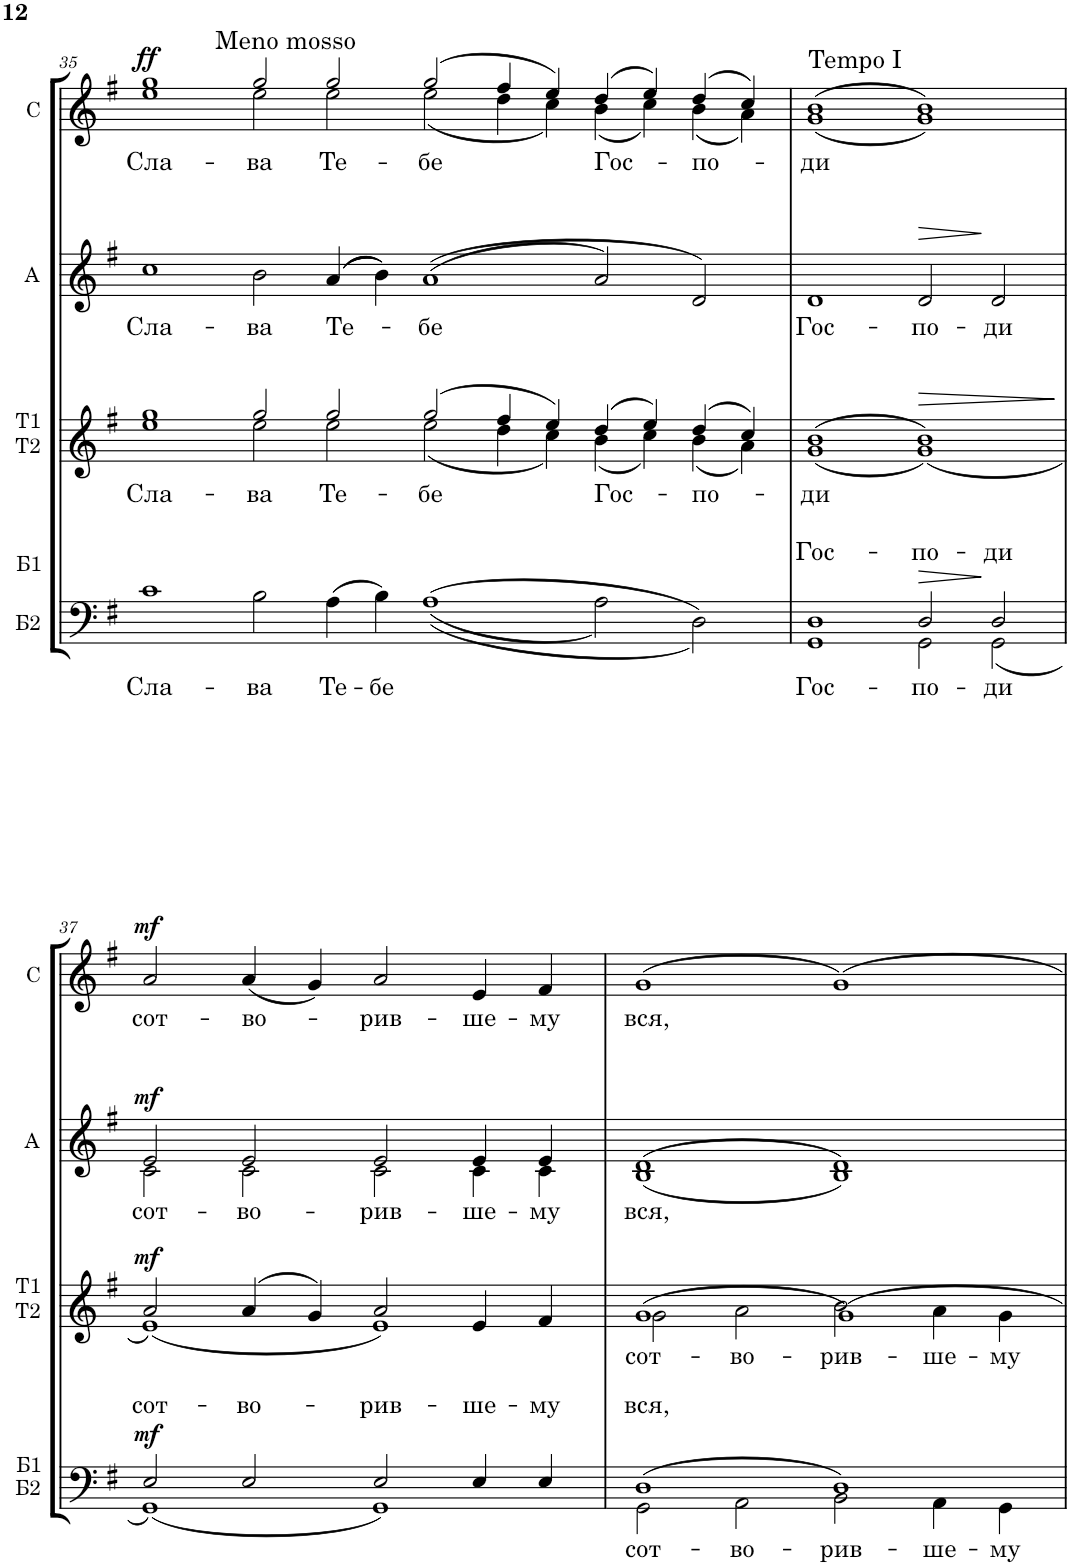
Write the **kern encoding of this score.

**kern	**text	**dynam	**kern	**text	**dynam	**kern	**text	**dynam	**kern	**text	**dynam
*part4	*part4	*part4	*part3	*part3	*part3	*part2	*part2	*part2	*part1	*part1	*part1
*staff4	*staff4	*staff4	*staff3	*staff3	*staff3	*staff2	*staff2	*staff2	*staff1	*staff1	*staff1
*I"Б2	*	*	*I"T1   T2	*	*	*I"A	*	*	*I"C	*	*
*	*	*	*I'T1   T2	*	*	*I'A	*	*	*I'C	*	*
!!LO:PB:g=z
*clefF4	*	*	*clefG2	*	*	*clefG2	*	*	*clefG2	*	*
*k[f#]	*	*	*k[f#]	*	*	*k[f#]	*	*	*k[f#]	*	*
*M16/4	*	*	*M16/4	*	*	*M16/4	*	*	*M16/4	*	*
=35	=35	=35	=35	=35	=35	=35	=35	=35	=35	=35	=35
!	!	!	!	!	!	!	!	!	!LO:TX:b:t=Б1	!	!
!	!LO:LY:b	!	!	!LO:LY:b	!	!	!LO:LY:b	!	!	!LO:LY:b	!LO:DY:a
*	*	*	*^	*	*	*	*	*	*^	*	*
1c	Сла-	.	1gg	1ee	Сла-	.	1cc	Сла-	.	1gg	1ee	Сла-	ff
!	!	!	!	!	!	!	!	!	!	!LO:TX:a:t=Meno mosso	!	!	!
!	!LO:LY:b	!	!	!	!LO:LY:b	!	!	!LO:LY:b	!	!	!	!LO:LY:b	!
2B\	-ва	.	2gg/	2ee\	-ва	.	2b\	-ва	.	2gg/	2ee\	-ва	.
!	!LO:LY:b	!	!	!	!LO:LY:b	!	!	!LO:LY:b	!	!	!	!LO:LY:b	!
(4A\	Те-	.	2gg/	2ee\	Те-	.	((4a/	Те-	.	2gg/	2ee\	Те-	.
!	!LO:LY:b	!	!	!	!	!	!	!	!	!	!	!	!
4B\)	-бе	.	.	.	.	.	4b\))	.	.	.	.	.	.
!	!	!	!	!	!LO:LY:b	!	!	!LO:LY:b	!	!	!	!LO:LY:b	!
(<(>(<1A	.	.	(2gg/	(2ee\	-бе	.	(>(>1a	бе	.	(2gg/	(2ee\	-бе	.
.	.	.	4ff#/	4dd\	.	.	.	.	.	4ff#/	4dd\	.	.
.	.	.	4ee/)	4cc\)	.	.	.	.	.	4ee/)	4cc\)	.	.
!	!	!	!	!	!LO:LY:b	!	!	!	!	!	!	!LO:LY:b	!
2A\)	.	.	(4dd/	(4b\	Гос-	.	2a/)	.	.	(4dd/	(4b\	Гос-	.
.	.	.	4ee/)	4cc\)	.	.	.	.	.	4ee/)	4cc\)	.	.
!	!	!	!	!	!LO:LY:b	!	!	!	!	!	!	!LO:LY:b	!
2D\))	.	.	(4dd/	(4b\	по-	.	2d/)	.	.	(4dd/	(4b\	по-	.
.	.	.	4cc/)	4a\)	.	.	.	.	.	4cc/)	4a\)	.	.
=36	=36	=36	=36	=36	=36	=36	=36	=36	=36	=36	=36	=36	=36
*M8/4	*	*	*M8/4	*	*	*	*M8/4	*	*	*M8/4	*	*	*
!	!	!	!	!	!	!	!	!	!	!LO:TX:a:t=Tempo I	!	!	!
!	!LO:LY:a	!	!	!	!	!	!	!	!	!	!	!	!
*^	*	*	*	*	*	*	*	*	*	*	*	*	*
!	!	!LO:LY:b	!	!	!	!LO:LY:b	!	!	!LO:LY:b	!	!	!	!LO:LY:b	!
1D	1GG	Гос-	.	(1b	(1g	ди	.	1d	Гос-	.	(1b	(1g	ди	.
!	!	!LO:LY:a	!LO:HP:b	!	!	!	!	!	!	!	!	!	!	!
!	!	!LO:LY:b	!	!	!	!	!LO:HP:b	!	!LO:LY:b	!LO:HP:b	!	!	!	!
2D/	2GG\	-по-	>	1b)	(1g)	.	>	2d/	-по-	>	1b)	1g)	.	.
!	!	!LO:LY:a	!	!	!	!	!	!	!	!	!	!	!	!
!	!	!LO:LY:b	!	!	!	!	!	!	!LO:LY:b	!	!	!	!	!
2D/	(2GG\	-ди	]	.	.	.	.	2d/	-ди	]	.	.	.	.
*v	*v	*	*	*	*	*	*	*	*	*	*v	*v	*	*
*	*	*	*v	*v	*	*	*	*	*	*	*	*
.	.	.	.	.	]	.	.	.	.	.	.
!!LO:LB:g=z
=37	=37	=37	=37	=37	=37	=37	=37	=37	=37	=37	=37
!	!	!	!LO:TX:b:t=Б1	!	!	!	!	!	!	!	!
!	!LO:LY:a	!LO:DY:a	!	!	!LO:DY:a	!	!LO:LY:b	!LO:DY:a	!	!LO:LY:b	!LO:DY:a
*^	*	*	*^	*	*	*^	*	*	*	*	*
2E/	(1GG)	сот-	mf	2a/	(1e)	.	mf	2e/	2c\	сот-	mf	2a/	сот-	mf
!	!	!LO:LY:a	!	!	!	!	!	!	!	!LO:LY:b	!	!	!LO:LY:b	!
2E/	.	-во-	.	(4a/	.	.	.	2e/	2c\	-во-	.	(4a/	-во-	.
.	.	.	.	4g/)	.	.	.	.	.	.	.	4g/)	.	.
!	!	!LO:LY:a	!	!	!	!	!	!	!	!LO:LY:b	!	!	!LO:LY:b	!
2E/	1GG)	-рив-	.	2a/	1e)	.	.	2e/	2c\	-рив-	.	2a/	рив-	.
!	!	!LO:LY:a	!	!	!	!	!	!	!	!LO:LY:b	!	!	!LO:LY:b	!
4E/	.	-ше-	.	4e/	.	.	.	4e/	4c\	-ше-	.	4e/	-ше-	.
!	!	!LO:LY:a	!	!	!	!	!	!	!	!LO:LY:b	!	!	!LO:LY:b	!
4E/	.	-му	.	4f#/	.	.	.	4e/	4c\	-му	.	4f#/	-му	.
=38	=38	=38	=38	=38	=38	=38	=38	=38	=38	=38	=38	=38	=38	=38
!	!	!LO:LY:a	!	!	!	!	!	!	!	!	!	!	!	!
!	!	!LO:LY:b	!	!	!	!LO:LY:b	!	!	!	!LO:LY:b	!	!	!LO:LY:b	!
(1D	2GG\	сот-	.	(1g	2g\	сот-	.	(1d	(1B	вся,	.	(>1g	вся,	.
!	!	!LO:LY:b	!	!	!	!LO:LY:b	!	!	!	!	!	!	!	!
.	2AA\	-во-	.	.	2a\	-во-	.	.	.	.	.	.	.	.
!	!	!LO:LY:b	!	!	!	!LO:LY:b	!	!	!	!	!	!	!	!
1D)	2BB\	-рив-	.	1g)	2b\	-рив-	.	1d)	1B)	.	.	1g)	.	.
!	!	!LO:LY:b	!	!	!	!LO:LY:b	!	!	!	!	!	!	!	!
.	4AA\	-ше-	.	.	4a\	-ше-	.	.	.	.	.	.	.	.
!	!	!LO:LY:b	!	!	!	!LO:LY:b	!	!	!	!	!	!	!	!
.	4GG\	-му	.	.	4g\	-му	.	.	.	.	.	.	.	.
*v	*v	*	*	*	*	*	*	*v	*v	*	*	*	*	*
*	*	*	*v	*v	*	*	*	*	*	*	*	*
=	=	=	=	=	=	=	=	=	=	=	=
*-	*-	*-	*-	*-	*-	*-	*-	*-	*-	*-	*-
